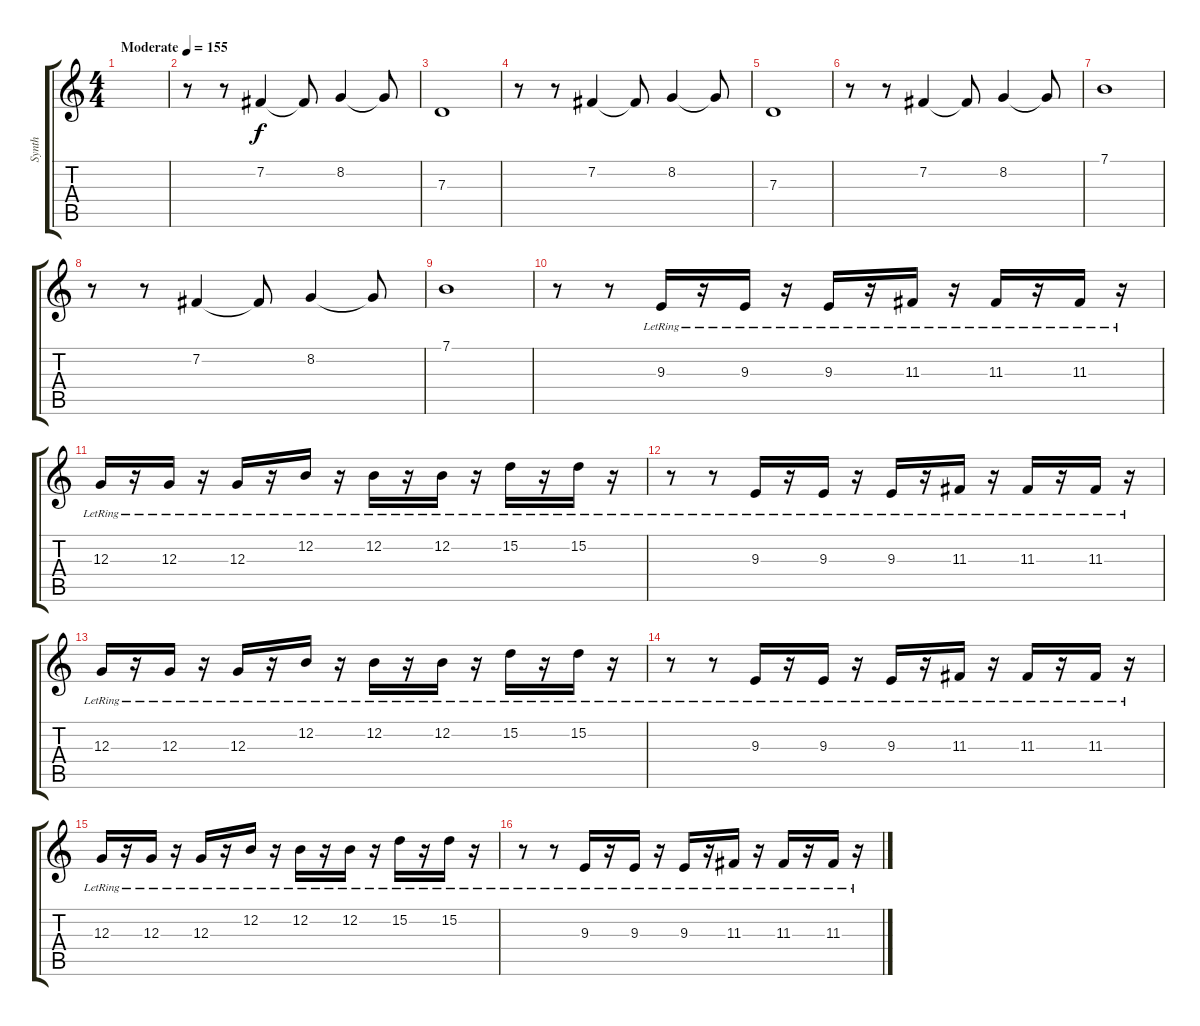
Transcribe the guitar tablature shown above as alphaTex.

\track ("Synth" "Synth") {instrument lead2sawtooth}
\staff {score tabs}
\tuning (E4 B3 G3 D3 A2 D2) {hide}
\ts (4 4)
\tempo (155 "Moderate")
\clef g2
\ks c
|
r.8 r.8 7.2.4 7.2{t}.8 8.2.4 8.2{t}.8 |
7.3.1 |
r.8 r.8 7.2.4 7.2{t}.8 8.2.4 8.2{t}.8 |
7.3.1 |
r.8 r.8 7.2.4 7.2{t}.8 8.2.4 8.2{t}.8 |
7.1.1 |
r.8 r.8 7.2.4 7.2{t}.8 8.2.4 8.2{t}.8 |
7.1.1 |
r.8 r.8 9.3{lr}.16 r.16 9.3{lr}.16 r.16 9.3{lr}.16 r.16 11.3{lr}.16 r.16 11.3{lr}.16 r.16 11.3{lr}.16 r.16 |
12.3{lr}.16 r.16 12.3{lr}.16 r.16 12.3{lr}.16 r.16 12.2{lr}.16 r.16 12.2{lr}.16 r.16 12.2{lr}.16 r.16 15.2{lr}.16 r.16 15.2{lr}.16 r.16 |
r.8 r.8 9.3{lr}.16 r.16 9.3{lr}.16 r.16 9.3{lr}.16 r.16 11.3{lr}.16 r.16 11.3{lr}.16 r.16 11.3{lr}.16 r.16 |
12.3{lr}.16 r.16 12.3{lr}.16 r.16 12.3{lr}.16 r.16 12.2{lr}.16 r.16 12.2{lr}.16 r.16 12.2{lr}.16 r.16 15.2{lr}.16 r.16 15.2{lr}.16 r.16 |
r.8 r.8 9.3{lr}.16 r.16 9.3{lr}.16 r.16 9.3{lr}.16 r.16 11.3{lr}.16 r.16 11.3{lr}.16 r.16 11.3{lr}.16 r.16 |
12.3{lr}.16 r.16 12.3{lr}.16 r.16 12.3{lr}.16 r.16 12.2{lr}.16 r.16 12.2{lr}.16 r.16 12.2{lr}.16 r.16 15.2{lr}.16 r.16 15.2{lr}.16 r.16 |
r.8 r.8 9.3{lr}.16 r.16 9.3{lr}.16 r.16 9.3{lr}.16 r.16 11.3{lr}.16 r.16 11.3{lr}.16 r.16 11.3{lr}.16 r.16
